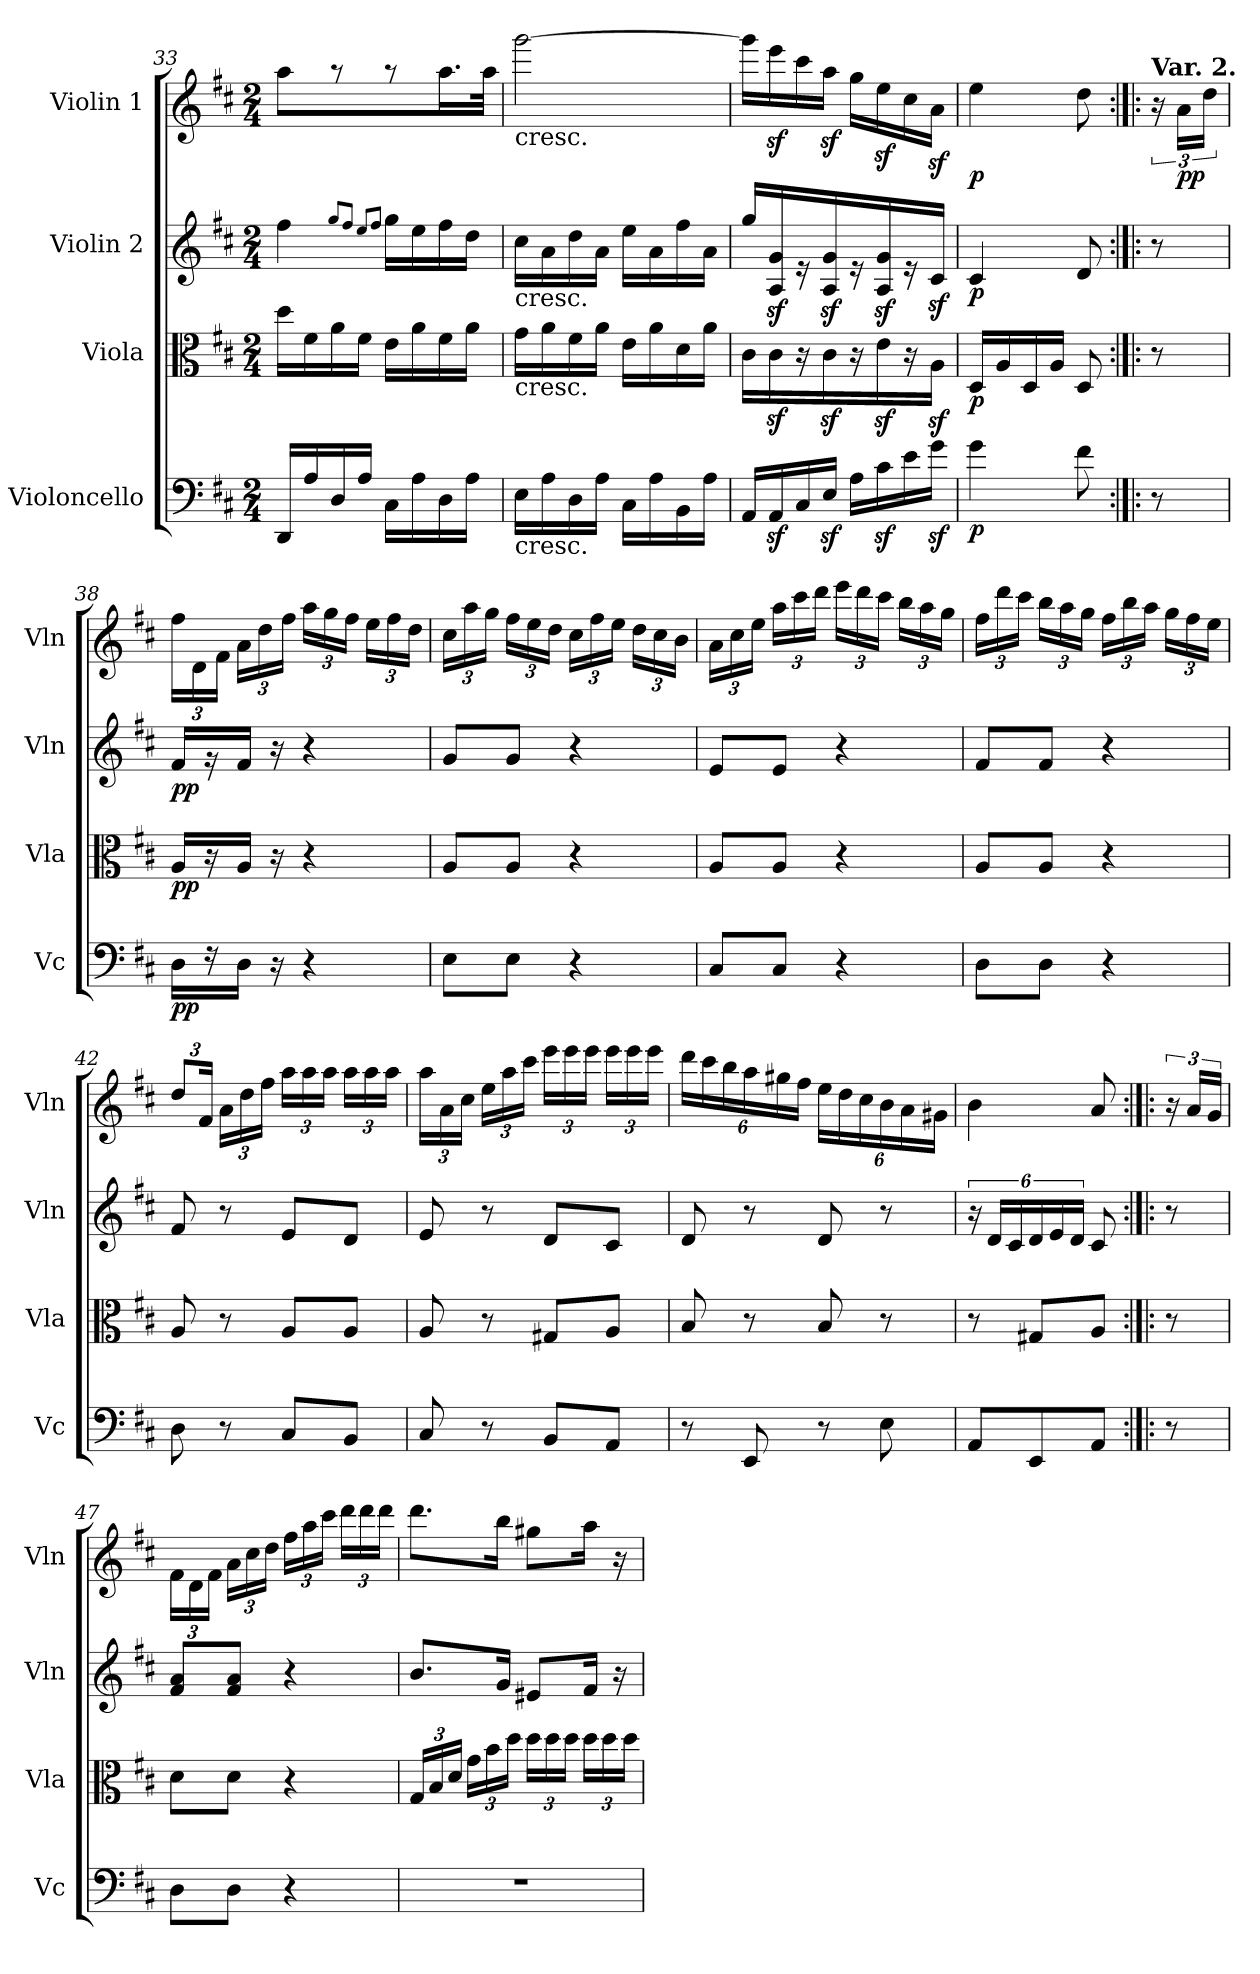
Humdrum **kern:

**kern	**dynam	**kern	**dynam	**kern	**dynam	**kern	**dynam
*part4	*part4	*part3	*part3	*part2	*part2	*part1	*part1
*staff4	*staff4	*staff3	*staff3	*staff2	*staff2	*staff1	*staff1
*I"Violoncello	*	*I"Viola	*	*I"Violin 2	*	*I"Violin 1	*
*I'Vc	*	*I'Vla	*	*I'Vln	*	*I'Vln	*
!!LO:LB:g=z
*clefF4	*	*clefC3	*	*clefG2	*	*clefG2	*
*k[f#c#]	*	*k[f#c#]	*	*k[f#c#]	*	*k[f#c#]	*
*D:	*	*D:	*	*D:	*	*D:	*
*M2/4	*	*M2/4	*	*M2/4	*	*M2/4	*
=33	=33	=33	=33	=33	=33	=33	=33
16DD/LL	.	16dd\LL	.	4ff#\	.	8aa\L	.
16A/	.	16f#\	.	.	.	.	.
16D/	.	16a\	.	.	.	8r	.
16A/JJ	.	16f#\JJ	.	.	.	.	.
.	.	.	.	8qgg/L	.	.	.
.	.	.	.	8qff#/J	.	.	.
.	.	.	.	8qee/L	.	.	.
.	.	.	.	8qff#/J	.	.	.
16C#\LL	.	16e\LL	.	16gg\LL	.	8r	.
16A\	.	16a\	.	16ee\	.	.	.
16D\	.	16f#\	.	16ff#\	.	16.aa\L	.
16A\JJ	.	16a\JJ	.	16dd\JJ	.	.	.
.	.	.	.	.	.	32aa\JJk	.
!!LO:PB:g=z
=34	=34	=34	=34	=34	=34	=34	=34
!	!	!	!	!	!	!LO:TX:b:t=cresc.	!
!	!	!	!	!LO:TX:b:t=cresc.	!	!	!
!	!	!LO:TX:b:t=cresc.	!	!	!	!	!
!LO:TX:b:t=cresc.	!	!	!	!	!	!	!
16E\LL	.	16g\LL	.	16cc#\LL	.	[2ggg\	.
16A\	.	16a\	.	16a\	.	.	.
16D\	.	16f#\	.	16dd\	.	.	.
16A\JJ	.	16a\JJ	.	16a\JJ	.	.	.
16C#\LL	.	16e\LL	.	16ee\LL	.	.	.
16A\	.	16a\	.	16a\	.	.	.
16BB\	.	16d\	.	16ff#\	.	.	.
16A\JJ	.	16a\JJ	.	16a\JJ	.	.	.
=35	=35	=35	=35	=35	=35	=35	=35
16AA/LL	.	16c#\LL	.	16gg/LL	.	16ggg\LL]	.
16AAz</	.	16c#z<\	.	16A/z< 16g/z<	.	16eeez<\	.
16C#/	.	16r	.	16r	.	16ccc#\	.
16Ez</JJ	.	16c#z<\	.	16A/z< 16g/z<	.	16aaz<\JJ	.
16A\LL	.	16r	.	16r	.	16gg\LL	.
16c#z<\	.	16ez<\	.	16A/z< 16g/z<	.	16eez<\	.
16e\	.	16r	.	16r	.	16cc#\	.
16gz<\JJ	.	16Az<\JJ	.	16c#z</JJ	.	16az<\JJ	.
=36	=36	=36	=36	=36	=36	=36	=36
!	!LO:DY:b	!	!LO:DY:b	!	!LO:DY:b	!	!LO:DY:b
4g\	p	16D/LL	p	4c#/	p	4ee\	p
.	.	16A/	.	.	.	.	.
.	.	16D/	.	.	.	.	.
.	.	16A/JJ	.	.	.	.	.
8f#\	.	8D/	.	8d/	.	8dd\	.
=37:|!|:	=37:|!|:	=37:|!|:	=37:|!|:	=37:|!|:	=37:|!|:	=37:|!|:	=37:|!|:
!	!	!	!	!	!	!LO:TX:a:B:t=Var. 2.	!
8r	.	8r	.	8r	.	24r	.
!	!	!	!	!	!	!	!LO:DY:b
.	.	.	.	.	.	24a\LL	pp
.	.	.	.	.	.	24dd\JJ	.
=38	=38	=38	=38	=38	=38	=38	=38
*	*	*	*	*	*	*Xbrackettup	*
!	!LO:DY:b	!	!LO:DY:b	!	!LO:DY:b	!	!
16D\LL	pp	16A/LL	pp	16f#/LL	pp	24ff#\LL	.
.	.	.	.	.	.	24d\	.
16r	.	16r	.	16r	.	.	.
.	.	.	.	.	.	24f#\JJ	.
16D\JJ	.	16A/JJ	.	16f#/JJ	.	24a\LL	.
.	.	.	.	.	.	24dd\	.
16r	.	16r	.	16r	.	.	.
.	.	.	.	.	.	24ff#\JJ	.
4r	.	4r	.	4r	.	24aa\LL	.
.	.	.	.	.	.	24gg\	.
.	.	.	.	.	.	24ff#\JJ	.
.	.	.	.	.	.	24ee\LL	.
.	.	.	.	.	.	24ff#\	.
.	.	.	.	.	.	24dd\JJ	.
!!LO:LB:g=z
=39	=39	=39	=39	=39	=39	=39	=39
8E\L	.	8A/L	.	8g/L	.	24cc#\LL	.
.	.	.	.	.	.	24aa\	.
.	.	.	.	.	.	24gg\JJ	.
8E\J	.	8A/J	.	8g/J	.	24ff#\LL	.
.	.	.	.	.	.	24ee\	.
.	.	.	.	.	.	24dd\JJ	.
4r	.	4r	.	4r	.	24cc#\LL	.
.	.	.	.	.	.	24ff#\	.
.	.	.	.	.	.	24ee\JJ	.
.	.	.	.	.	.	24dd\LL	.
.	.	.	.	.	.	24cc#\	.
.	.	.	.	.	.	24b\JJ	.
=40	=40	=40	=40	=40	=40	=40	=40
8C#/L	.	8A/L	.	8e/L	.	24a\LL	.
.	.	.	.	.	.	24cc#\	.
.	.	.	.	.	.	24ee\JJ	.
8C#/J	.	8A/J	.	8e/J	.	24aa\LL	.
.	.	.	.	.	.	24ccc#\	.
.	.	.	.	.	.	24ddd\JJ	.
4r	.	4r	.	4r	.	24eee\LL	.
.	.	.	.	.	.	24ddd\	.
.	.	.	.	.	.	24ccc#\JJ	.
.	.	.	.	.	.	24bb\LL	.
.	.	.	.	.	.	24aa\	.
.	.	.	.	.	.	24gg\JJ	.
=41	=41	=41	=41	=41	=41	=41	=41
8D\L	.	8A/L	.	8f#/L	.	24ff#\LL	.
.	.	.	.	.	.	24ddd\	.
.	.	.	.	.	.	24ccc#\JJ	.
8D\J	.	8A/J	.	8f#/J	.	24bb\LL	.
.	.	.	.	.	.	24aa\	.
.	.	.	.	.	.	24gg\JJ	.
4r	.	4r	.	4r	.	24ff#\LL	.
.	.	.	.	.	.	24bb\	.
.	.	.	.	.	.	24aa\JJ	.
.	.	.	.	.	.	24gg\LL	.
.	.	.	.	.	.	24ff#\	.
.	.	.	.	.	.	24ee\JJ	.
!!LO:PB:g=z
=42	=42	=42	=42	=42	=42	=42	=42
8D\	.	8A/	.	8f#/	.	12dd/L	.
.	.	.	.	.	.	24f#/Jk	.
8r	.	8r	.	8r	.	24a\LL	.
.	.	.	.	.	.	24dd\	.
.	.	.	.	.	.	24ff#\JJ	.
8C#/L	.	8A/L	.	8e/L	.	24aa\LL	.
.	.	.	.	.	.	24aa\	.
.	.	.	.	.	.	24aa\JJ	.
8BB/J	.	8A/J	.	8d/J	.	24aa\LL	.
.	.	.	.	.	.	24aa\	.
.	.	.	.	.	.	24aa\JJ	.
=43	=43	=43	=43	=43	=43	=43	=43
8C#/	.	8A/	.	8e/	.	24aa\LL	.
.	.	.	.	.	.	24a\	.
.	.	.	.	.	.	24cc#\JJ	.
8r	.	8r	.	8r	.	24ee\LL	.
.	.	.	.	.	.	24aa\	.
.	.	.	.	.	.	24ccc#\JJ	.
8BB/L	.	8G#X/L	.	8d/L	.	24eee\LL	.
.	.	.	.	.	.	24eee\	.
.	.	.	.	.	.	24eee\JJ	.
8AA/J	.	8A/J	.	8c#/J	.	24eee\LL	.
.	.	.	.	.	.	24eee\	.
.	.	.	.	.	.	24eee\JJ	.
!!LO:PB:g=z
=44	=44	=44	=44	=44	=44	=44	=44
8r	.	8B/	.	8d/	.	24ddd\LL	.
.	.	.	.	.	.	24ccc#\	.
.	.	.	.	.	.	24bb\	.
8EE/	.	8r	.	8r	.	24aa\	.
.	.	.	.	.	.	24gg#X\	.
.	.	.	.	.	.	24ff#\JJ	.
8r	.	8B/	.	8d/	.	24ee\LL	.
.	.	.	.	.	.	24dd\	.
.	.	.	.	.	.	24cc#\	.
8E\	.	8r	.	8r	.	24b\	.
.	.	.	.	.	.	24a\	.
.	.	.	.	.	.	24g#X\JJ	.
=45	=45	=45	=45	=45	=45	=45	=45
8AA/L	.	8r	.	24r	.	4b\	.
.	.	.	.	24d/LL	.	.	.
.	.	.	.	24c#/	.	.	.
8EE/	.	8G#X/L	.	24d/	.	.	.
.	.	.	.	24e/	.	.	.
.	.	.	.	24d/JJ	.	.	.
8AA/J	.	8A/J	.	8c#/	.	8a/	.
=46:|!|:	=46:|!|:	=46:|!|:	=46:|!|:	=46:|!|:	=46:|!|:	=46:|!|:	=46:|!|:
*	*	*	*	*	*	*brackettup	*
8r	.	8r	.	8r	.	24r	.
.	.	.	.	.	.	24a/LL	.
.	.	.	.	.	.	24g/JJ	.
!!LO:LB:g=z
=47	=47	=47	=47	=47	=47	=47	=47
*	*	*	*	*	*	*Xbrackettup	*
8D\L	.	8d\L	.	8f#/ 8a/L	.	24f#\LL	.
.	.	.	.	.	.	24d\	.
.	.	.	.	.	.	24f#\JJ	.
8D\J	.	8d\J	.	8f#/ 8a/J	.	24a\LL	.
.	.	.	.	.	.	24cc#\	.
.	.	.	.	.	.	24dd\JJ	.
4r	.	4r	.	4r	.	24ff#\LL	.
.	.	.	.	.	.	24aa\	.
.	.	.	.	.	.	24ccc#\JJ	.
.	.	.	.	.	.	24ddd\LL	.
.	.	.	.	.	.	24ddd\	.
.	.	.	.	.	.	24ddd\JJ	.
=48	=48	=48	=48	=48	=48	=48	=48
*	*	*Xbrackettup	*	*	*	*	*
2r	.	24G/LL	.	8.b/L	.	8.ddd\L	.
.	.	24B/	.	.	.	.	.
.	.	24d/JJ	.	.	.	.	.
.	.	24g\LL	.	.	.	.	.
.	.	24b\	.	.	.	.	.
.	.	.	.	16g/Jk	.	16bb\Jk	.
.	.	24dd\JJ	.	.	.	.	.
.	.	24dd\LL	.	8e#X/L	.	8gg#X\L	.
.	.	24dd\	.	.	.	.	.
.	.	24dd\JJ	.	.	.	.	.
.	.	24dd\LL	.	16f#/Jk	.	16aa\Jk	.
.	.	24dd\	.	.	.	.	.
.	.	.	.	16r	.	16r	.
.	.	24dd\JJ	.	.	.	.	.
=	=	=	=	=	=	=	=
*-	*-	*-	*-	*-	*-	*-	*-
